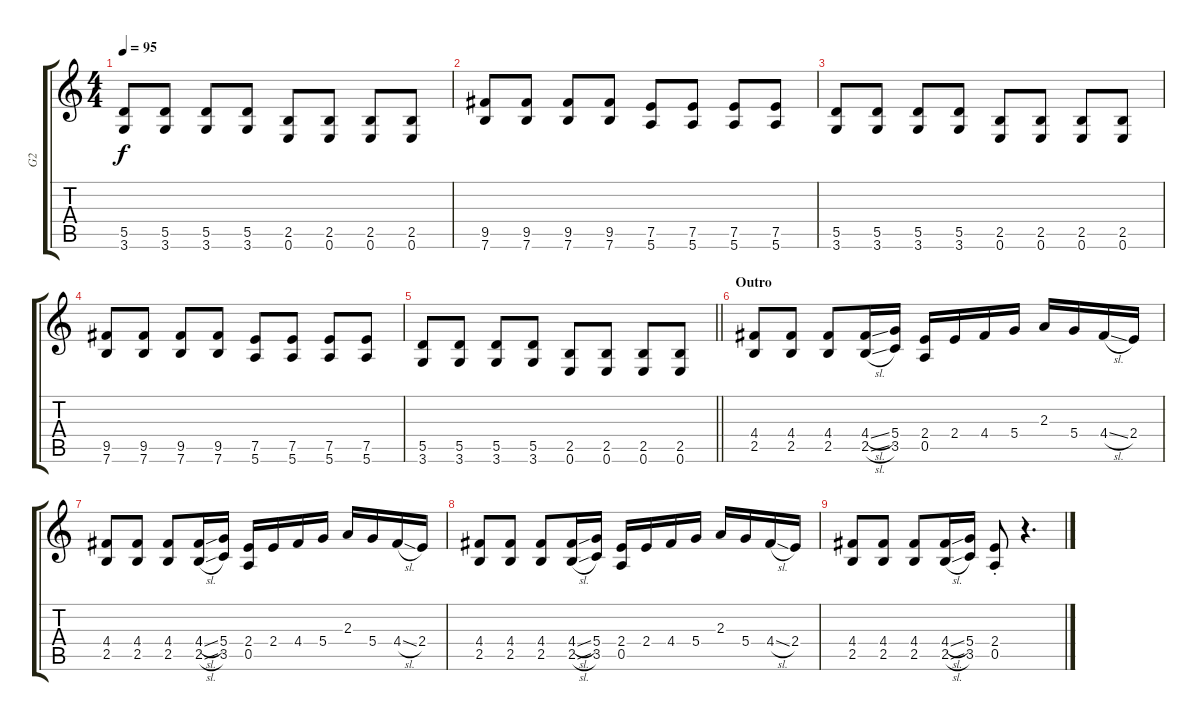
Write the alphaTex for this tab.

\track ("G2" "G2") {instrument overdrivenguitar}
\staff {score tabs}
\tuning (E4 B3 G3 D3 A2 E2) {hide}
\ts (4 4)
\tempo 95
\clef g2
\ks c
(5.5 3.6).8{dy f} (5.5 3.6).8 (5.5 3.6).8 (5.5 3.6).8 (2.5 0.6).8 (2.5 0.6).8 (2.5 0.6).8 (2.5 0.6).8 |
(9.5 7.6).8 (9.5 7.6).8 (9.5 7.6).8 (9.5 7.6).8 (7.5 5.6).8 (7.5 5.6).8 (7.5 5.6).8 (7.5 5.6).8 |
(5.5 3.6).8 (5.5 3.6).8 (5.5 3.6).8 (5.5 3.6).8 (2.5 0.6).8 (2.5 0.6).8 (2.5 0.6).8 (2.5 0.6).8 |
(9.5 7.6).8 (9.5 7.6).8 (9.5 7.6).8 (9.5 7.6).8 (7.5 5.6).8 (7.5 5.6).8 (7.5 5.6).8 (7.5 5.6).8 |
\barLineRight lightlight
(5.5 3.6).8 (5.5 3.6).8 (5.5 3.6).8 (5.5 3.6).8 (2.5 0.6).8 (2.5 0.6).8 (2.5 0.6).8 (2.5 0.6).8 |
\section ("" "Outro")
(4.4 2.5).8 (4.4 2.5).8 (4.4 2.5).8 (4.4{sl} 2.5{sl}).16 (5.4 3.5).16 (2.4 0.5).16 2.4.16 4.4.16 5.4.16 2.3.16 5.4.16 4.4{sl}.16 2.4.16 |
(4.4 2.5).8 (4.4 2.5).8 (4.4 2.5).8 (4.4{sl} 2.5{sl}).16 (5.4 3.5).16 (2.4 0.5).16 2.4.16 4.4.16 5.4.16 2.3.16 5.4.16 4.4{sl}.16 2.4.16 |
(4.4 2.5).8 (4.4 2.5).8 (4.4 2.5).8 (4.4{sl} 2.5{sl}).16 (5.4 3.5).16 (2.4 0.5).16 2.4.16 4.4.16 5.4.16 2.3.16 5.4.16 4.4{sl}.16 2.4.16 |
(4.4 2.5).8 (4.4 2.5).8 (4.4 2.5).8 (4.4{sl} 2.5{sl}).16 (5.4 3.5).16 (2.4{st} 0.5{st}).8 r.4{d}
